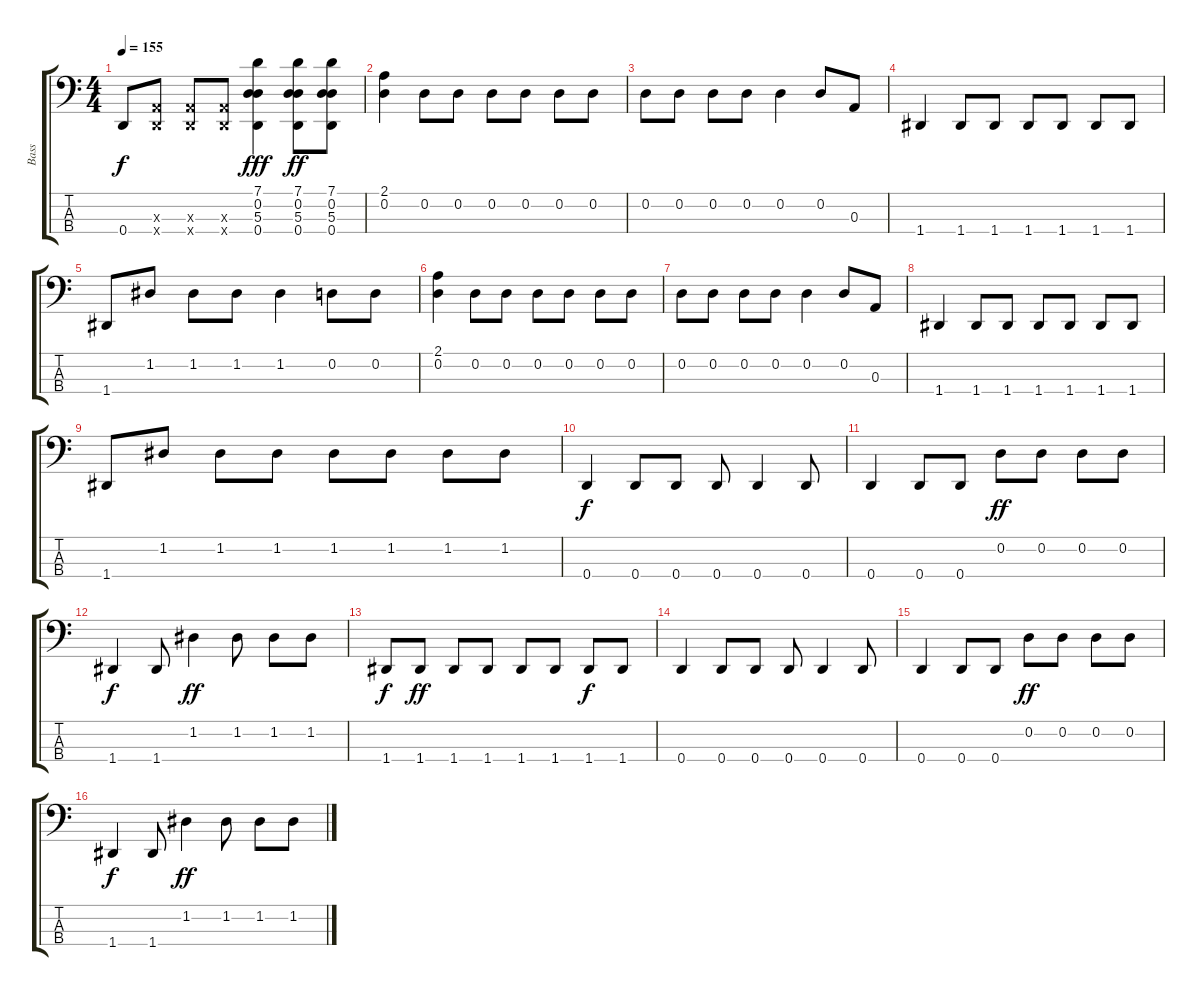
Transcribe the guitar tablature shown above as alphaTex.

\track ("Bass                " "Bass      ") {instrument slapbass2}
\staff {score tabs}
\tuning (G2 D2 A1 D1) {hide}
\ts (4 4)
\tempo 155
\clef f4
\ks c
0.4.8{dy f} (0.3{x} 0.4{x}).8 (0.3{x} 0.4{x}).8 (0.3{x} 0.4{x}).8 (7.1 0.2 5.3 0.4).4{dy fff} (7.1 0.2 5.3 0.4).8{dy ff} (7.1 0.2 5.3 0.4).8 |
(2.1 0.2).4 0.2.8 0.2.8 0.2.8 0.2.8 0.2.8 0.2.8 |
0.2.8 0.2.8 0.2.8 0.2.8 0.2.4 0.2.8 0.3.8 |
1.4.4 1.4.8 1.4.8 1.4.8 1.4.8 1.4.8 1.4.8 |
1.4.8 1.2.8 1.2.8 1.2.8 1.2.4 0.2.8 0.2.8 |
(2.1 0.2).4 0.2.8 0.2.8 0.2.8 0.2.8 0.2.8 0.2.8 |
0.2.8 0.2.8 0.2.8 0.2.8 0.2.4 0.2.8 0.3.8 |
1.4.4 1.4.8 1.4.8 1.4.8 1.4.8 1.4.8 1.4.8 |
1.4.8 1.2.8 1.2.8 1.2.8 1.2.8 1.2.8 1.2.8 1.2.8 |
0.4.4{dy f} 0.4.8 0.4.8 0.4.8 0.4.4 0.4.8 |
0.4.4 0.4.8 0.4.8 0.2.8{dy ff} 0.2.8 0.2.8 0.2.8 |
1.4.4{dy f} 1.4.8 1.2.4{dy ff} 1.2.8 1.2.8 1.2.8 |
1.4.8{dy f} 1.4.8{dy ff} 1.4.8 1.4.8 1.4.8 1.4.8 1.4.8{dy f} 1.4.8 |
0.4.4 0.4.8 0.4.8 0.4.8 0.4.4 0.4.8 |
0.4.4 0.4.8 0.4.8 0.2.8{dy ff} 0.2.8 0.2.8 0.2.8 |
1.4.4{dy f} 1.4.8 1.2.4{dy ff} 1.2.8 1.2.8 1.2.8
